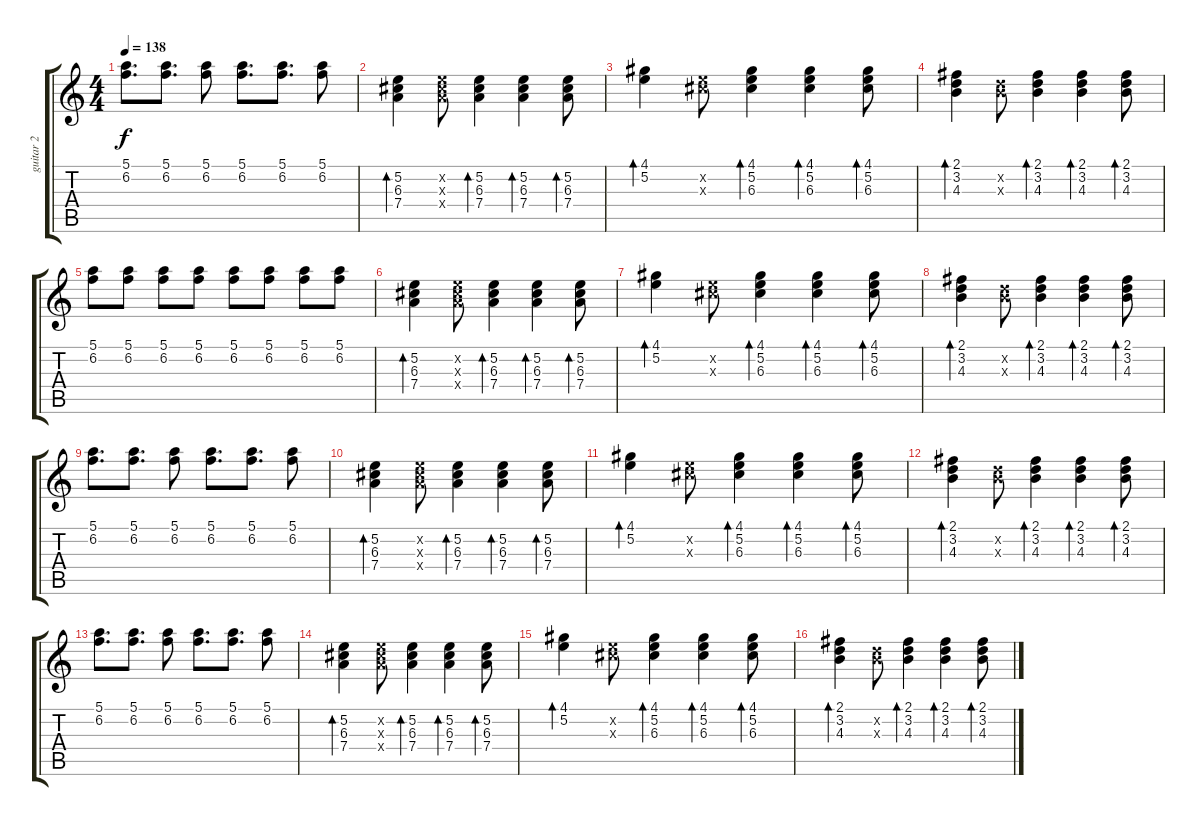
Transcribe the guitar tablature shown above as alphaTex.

\track ("guitar 2" "guitar 2") {instrument overdrivenguitar}
\staff {score tabs}
\tuning (E4 B3 G3 D3 A2 E2) {hide}
\ts (4 4)
\tempo 138
\clef g2
\ks c
(5.1 6.2).8{d dy f} (5.1 6.2).8{d} (5.1 6.2).8 (5.1 6.2).8{d} (5.1 6.2).8{d} (5.1 6.2).8 |
(5.2 6.3 7.4).4{bd 240} (5.2{x} 6.3{x} 7.4{x}).8 (5.2 6.3 7.4).4{bd 240} (5.2 6.3 7.4).4{bd 240} (5.2 6.3 7.4).8{bd 240} |
(4.1 5.2).4{bd 240} (5.2{x} 6.3{x}).8 (4.1 5.2 6.3).4{bd 240} (4.1 5.2 6.3).4{bd 240} (4.1 5.2 6.3).8{bd 240} |
(2.1 3.2 4.3).4{bd 240} (3.2{x} 4.3{x}).8 (2.1 3.2 4.3).4{bd 240} (2.1 3.2 4.3).4{bd 240} (2.1 3.2 4.3).8{bd 240} |
(5.1 6.2).8 (5.1 6.2).8 (5.1 6.2).8 (5.1 6.2).8 (5.1 6.2).8 (5.1 6.2).8 (5.1 6.2).8 (5.1 6.2).8 |
(5.2 6.3 7.4).4{bd 240} (5.2{x} 6.3{x} 7.4{x}).8 (5.2 6.3 7.4).4{bd 240} (5.2 6.3 7.4).4{bd 240} (5.2 6.3 7.4).8{bd 240} |
(4.1 5.2).4{bd 240} (5.2{x} 6.3{x}).8 (4.1 5.2 6.3).4{bd 240} (4.1 5.2 6.3).4{bd 240} (4.1 5.2 6.3).8{bd 240} |
(2.1 3.2 4.3).4{bd 240} (3.2{x} 4.3{x}).8 (2.1 3.2 4.3).4{bd 240} (2.1 3.2 4.3).4{bd 240} (2.1 3.2 4.3).8{bd 240} |
(5.1 6.2).8{d} (5.1 6.2).8{d} (5.1 6.2).8 (5.1 6.2).8{d} (5.1 6.2).8{d} (5.1 6.2).8 |
(5.2 6.3 7.4).4{bd 240} (5.2{x} 6.3{x} 7.4{x}).8 (5.2 6.3 7.4).4{bd 240} (5.2 6.3 7.4).4{bd 240} (5.2 6.3 7.4).8{bd 240} |
(4.1 5.2).4{bd 240} (5.2{x} 6.3{x}).8 (4.1 5.2 6.3).4{bd 240} (4.1 5.2 6.3).4{bd 240} (4.1 5.2 6.3).8{bd 240} |
(2.1 3.2 4.3).4{bd 240} (3.2{x} 4.3{x}).8 (2.1 3.2 4.3).4{bd 240} (2.1 3.2 4.3).4{bd 240} (2.1 3.2 4.3).8{bd 240} |
(5.1 6.2).8{d} (5.1 6.2).8{d} (5.1 6.2).8 (5.1 6.2).8{d} (5.1 6.2).8{d} (5.1 6.2).8 |
(5.2 6.3 7.4).4{bd 240} (5.2{x} 6.3{x} 7.4{x}).8 (5.2 6.3 7.4).4{bd 240} (5.2 6.3 7.4).4{bd 240} (5.2 6.3 7.4).8{bd 240} |
(4.1 5.2).4{bd 240} (5.2{x} 6.3{x}).8 (4.1 5.2 6.3).4{bd 240} (4.1 5.2 6.3).4{bd 240} (4.1 5.2 6.3).8{bd 240} |
(2.1 3.2 4.3).4{bd 240} (3.2{x} 4.3{x}).8 (2.1 3.2 4.3).4{bd 240} (2.1 3.2 4.3).4{bd 240} (2.1 3.2 4.3).8{bd 240}
